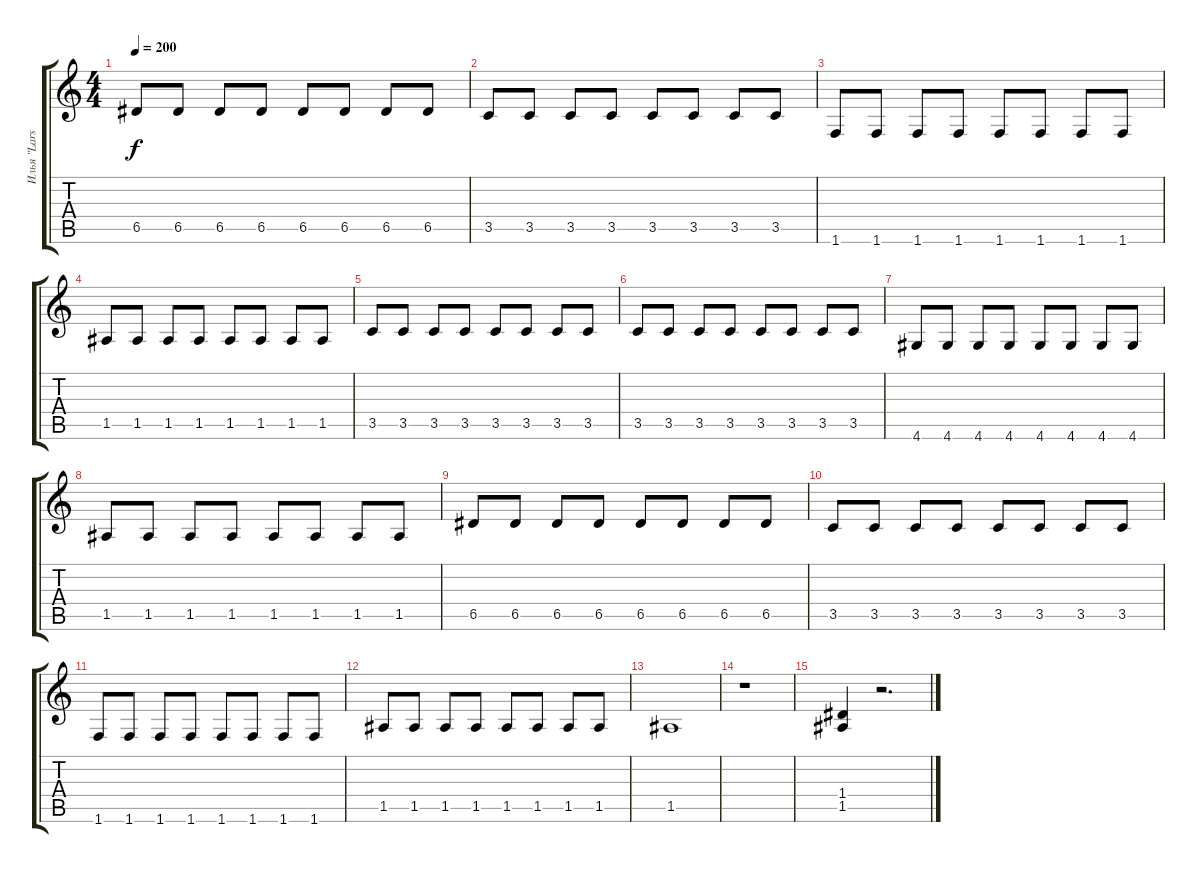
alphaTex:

\track ("Илья \"Lars\" Мамонтов" "Илья \"Lars") {instrument distortionguitar}
\staff {score tabs}
\tuning (E4 B3 G3 D3 A2 E2) {hide}
\ts (4 4)
\tempo 200
\clef g2
\ks c
6.5.8{dy f} 6.5.8 6.5.8 6.5.8 6.5.8 6.5.8 6.5.8 6.5.8 |
3.5.8 3.5.8 3.5.8 3.5.8 3.5.8 3.5.8 3.5.8 3.5.8 |
1.6.8 1.6.8 1.6.8 1.6.8 1.6.8 1.6.8 1.6.8 1.6.8 |
1.5.8 1.5.8 1.5.8 1.5.8 1.5.8 1.5.8 1.5.8 1.5.8 |
3.5.8 3.5.8 3.5.8 3.5.8 3.5.8 3.5.8 3.5.8 3.5.8 |
3.5.8 3.5.8 3.5.8 3.5.8 3.5.8 3.5.8 3.5.8 3.5.8 |
4.6.8 4.6.8 4.6.8 4.6.8 4.6.8 4.6.8 4.6.8 4.6.8 |
1.5.8 1.5.8 1.5.8 1.5.8 1.5.8 1.5.8 1.5.8 1.5.8 |
6.5.8 6.5.8 6.5.8 6.5.8 6.5.8 6.5.8 6.5.8 6.5.8 |
3.5.8 3.5.8 3.5.8 3.5.8 3.5.8 3.5.8 3.5.8 3.5.8 |
1.6.8 1.6.8 1.6.8 1.6.8 1.6.8 1.6.8 1.6.8 1.6.8 |
1.5.8 1.5.8 1.5.8 1.5.8 1.5.8 1.5.8 1.5.8 1.5.8 |
1.5.1 |
r.1 |
(1.4 1.5).4 r.2{d}
